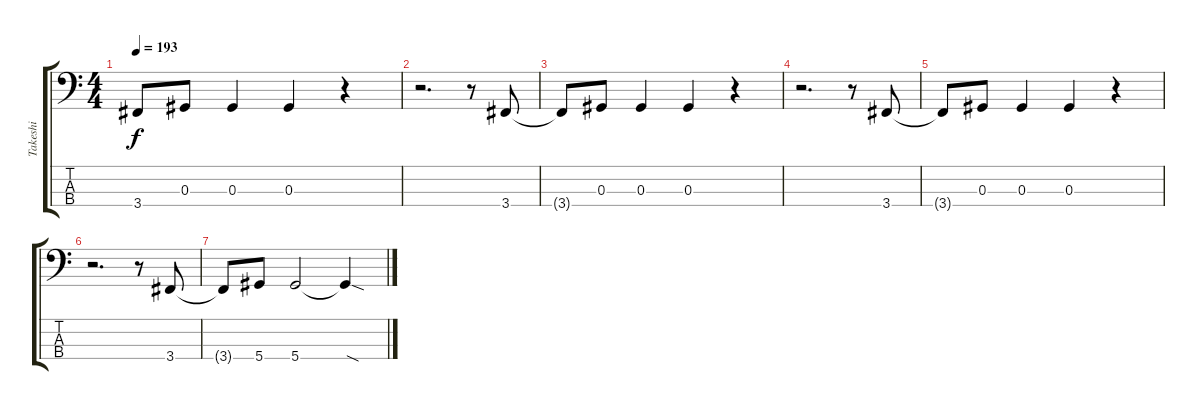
\track ("Takeshi" "Takeshi") {instrument electricbasspick}
\staff {score tabs}
\tuning (Gb2 Db2 Ab1 Eb1) {hide}
\ts (4 4)
\section ("" "")
\tempo 193
\clef f4
\ks c
3.4{t}.8{dy f} 0.3.8 0.3.4 0.3.4 r.4 |
r.2{d} r.8 3.4.8 |
3.4{t}.8 0.3.8 0.3.4 0.3.4 r.4 |
r.2{d} r.8 3.4.8 |
3.4{t}.8 0.3.8 0.3.4 0.3.4 r.4 |
r.2{d} r.8 3.4.8 |
3.4{t}.8 5.4.8 5.4.2 5.4{sod t}.4
